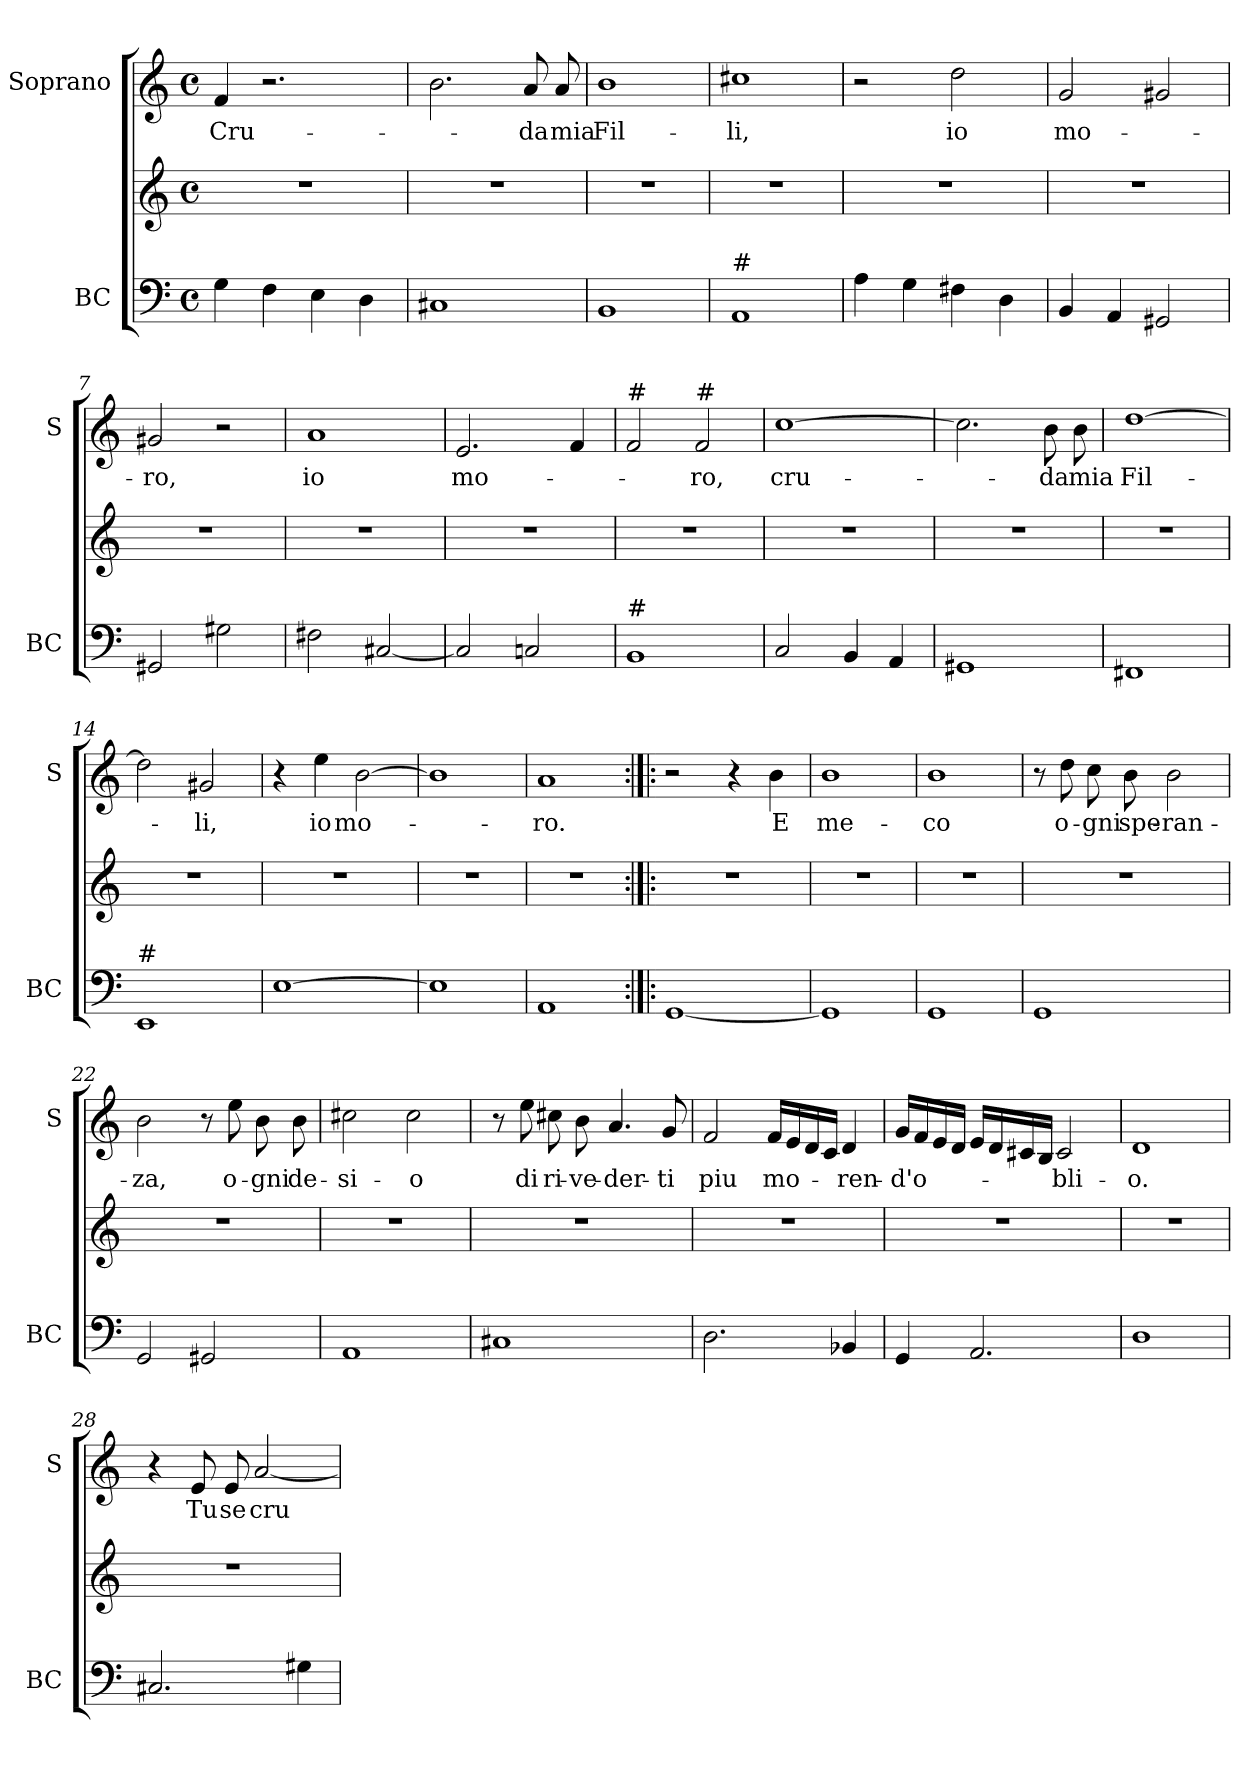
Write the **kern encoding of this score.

**kern	**kern	**kern	**text
*part2	*part2	*part1	*part1
*staff3	*staff2	*staff1	*staff1
*I"BC	*	*I"Soprano	*
*I'BC	*	*I'S	*
*clefF4	*clefG2	*clefG2	*
*k[]	*k[]	*k[]	*
*C:	*C:	*C:	*
*M4/4	*M4/4	*M4/4	*
*met(c)	*met(c)	*met(c)	*
=1	=1	=1	=1
!	!	!	!LO:LY:b
4G\	1r	4f/	Cru-
4F\	.	2.r	.
4E\	.	.	.
4D\	.	.	.
=2	=2	=2	=2
1C#X	1r	2.b\	.
!	!	!	!LO:LY:b
.	.	8a/	-da
!	!	!	!LO:LY:b
.	.	8a/	mia
=3	=3	=3	=3
!	!	!	!LO:LY:b
1BB	1r	1b	Fil-
=4	=4	=4	=4
!LO:TX:a:t=#	!	!	!
!	!	!	!LO:LY:b
1AA	1r	1cc#X	-li,
=5	=5	=5	=5
4A\	1r	2r	.
4G\	.	.	.
!	!	!	!LO:LY:b
4F#X\	.	2dd\	io
4D\	.	.	.
!!LO:LB:g=z
=6	=6	=6	=6
!	!	!	!LO:LY:b
4BB/	1r	2g/	mo-
4AA/	.	.	.
2GG#X/	.	2g#X/	.
=7	=7	=7	=7
!	!	!	!LO:LY:b
2GG#X/	1r	2g#X/	-ro,
2G#X\	.	2r	.
=8	=8	=8	=8
!	!	!	!LO:LY:b
2F#X\	1r	1a	io
[2C#X/	.	.	.
=9	=9	=9	=9
!	!	!	!LO:LY:b
2C#/]	1r	2.e/	mo-
2Cn/	.	.	.
.	.	4f/	.
=10	=10	=10	=10
!	!	!LO:TX:a:t=#	!
!LO:TX:a:t=#	!	!	!
1BB	1r	2f/	.
!	!	!LO:TX:a:t=#	!
!	!	!	!LO:LY:b
.	.	2f/	-ro,
=11	=11	=11	=11
!	!	!	!LO:LY:b
2C/	1r	[1cc	cru-
4BB/	.	.	.
4AA/	.	.	.
!!LO:LB:g=z
=12	=12	=12	=12
1GG#X	1r	2.cc\]	.
!	!	!	!LO:LY:b
.	.	8b\	-da
!	!	!	!LO:LY:b
.	.	8b\	mia
=13	=13	=13	=13
!	!	!	!LO:LY:b
1FF#X	1r	[1dd	Fil-
=14	=14	=14	=14
!LO:TX:a:t=#	!	!	!
1EE	1r	2dd\]	.
!	!	!	!LO:LY:b
.	.	2g#X/	-li,
=15	=15	=15	=15
[1E	1r	4r	.
!	!	!	!LO:LY:b
.	.	4ee\	io
!	!	!	!LO:LY:b
.	.	[2b\	mo-
=16	=16	=16	=16
1E]	1r	1b]	.
=17	=17	=17	=17
!	!	!	!LO:LY:b
1AA	1r	1a	-ro.
!!LO:PB:g=z
=18:|!|:	=18:|!|:	=18:|!|:	=18:|!|:
[1GG	1r	2r	.
.	.	4r	.
!	!	!	!LO:LY:b
.	.	4b\	E
=19	=19	=19	=19
!	!	!	!LO:LY:b
1GG]	1r	1b	me-
=20	=20	=20	=20
!	!	!	!LO:LY:b
1GG	1r	1b	-co
=21	=21	=21	=21
1GG	1r	8r	.
!	!	!	!LO:LY:b
.	.	8dd\	o-
!	!	!	!LO:LY:b
.	.	8cc\	-gni
!	!	!	!LO:LY:b
.	.	8b\	spe-
!	!	!	!LO:LY:b
.	.	2b\	-ran-
=22	=22	=22	=22
!	!	!	!LO:LY:b
2GG/	1r	2b\	-za,
2GG#X/	.	8r	.
!	!	!	!LO:LY:b
.	.	8ee\	o-
!	!	!	!LO:LY:b
.	.	8b\	-gni
!	!	!	!LO:LY:b
.	.	8b\	de-
!!LO:LB:g=z
=23	=23	=23	=23
!	!	!	!LO:LY:b
1AA	1r	2cc#X\	-si-
!	!	!	!LO:LY:b
.	.	2cc#\	-o
=24	=24	=24	=24
1C#X	1r	8r	.
!	!	!	!LO:LY:b
.	.	8ee\	di
!	!	!	!LO:LY:b
.	.	8cc#X\	ri-
!	!	!	!LO:LY:b
.	.	8b\	-ve-
!	!	!	!LO:LY:b
.	.	4.a/	-der-
!	!	!	!LO:LY:b
.	.	8g/	-ti
=25	=25	=25	=25
!	!	!	!LO:LY:b
2.D\	1r	2f/	piu
!	!	!	!LO:LY:b
.	.	16f/LL	mo-
.	.	16e/	.
.	.	16d/	.
.	.	16c/JJ	.
!	!	!	!LO:LY:b
4BB-X/	.	4d/	-ren-
=26	=26	=26	=26
!	!	!	!LO:LY:b
4GG/	1r	16g/LL	-d'o-
.	.	16f/	.
.	.	16e/	.
.	.	16d/JJ	.
2.AA/	.	16e/LL	.
.	.	16d/	.
.	.	16c#X/	.
.	.	16B/JJ	.
!	!	!	!LO:LY:b
.	.	2c#/	-bli-
!!LO:LB:g=z
=27	=27	=27	=27
!	!	!	!LO:LY:b
1D	1r	1d	-o.
=28	=28	=28	=28
2.C#X/	1r	4r	.
!	!	!	!LO:LY:b
.	.	8e/	Tu
!	!	!	!LO:LY:b
.	.	8e/	se
!	!	!	!LO:LY:b
.	.	[2a/	cru-
4G#X\	.	.	.
=	=	=	=
*-	*-	*-	*-
